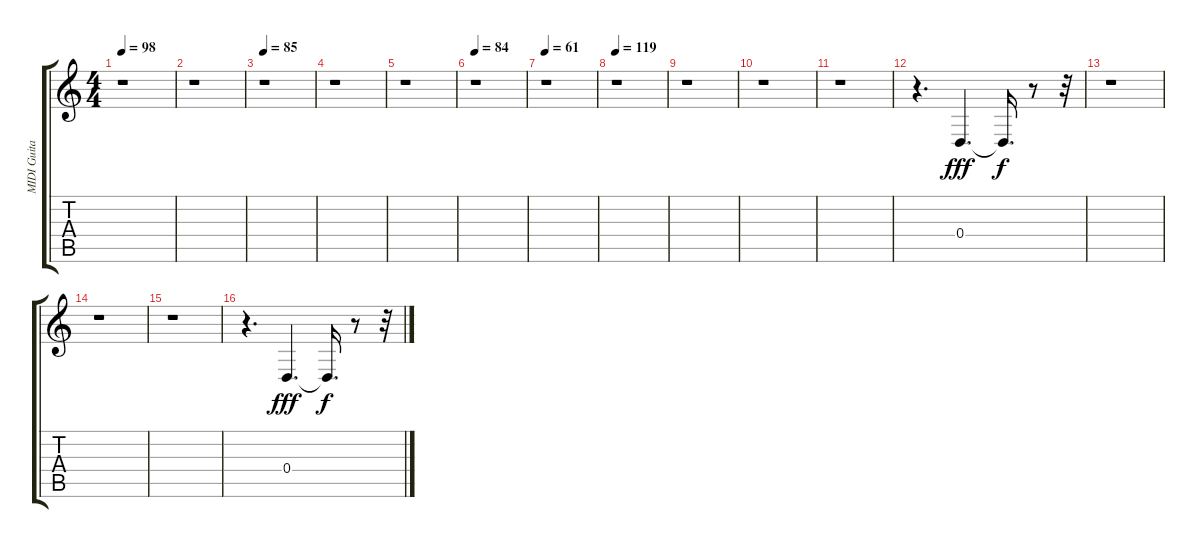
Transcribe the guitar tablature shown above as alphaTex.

\track ("MIDI Guitar                     " "MIDI Guita") {instrument lead1square}
\staff {score tabs}
\tuning (E4 B3 G3 D3 A2 E2) {hide}
\ts (4 4)
\tempo 98
\clef g2
\ks c
r.1{dy fff instrument lead1square} |
r.1 |
\tempo 85
r.1 |
r.1 |
r.1 |
\tempo 84
r.1 |
\tempo 61
r.1 |
\tempo 119
r.1 |
r.1 |
r.1 |
r.1 |
r.4{d} 0.4.4{d balance 8} 0.4{t}.16{d dy f} r.8 r.32 |
r.1 |
r.1 |
r.1 |
r.4{d} 0.4.4{d dy fff} 0.4{t}.16{d dy f} r.8 r.32
